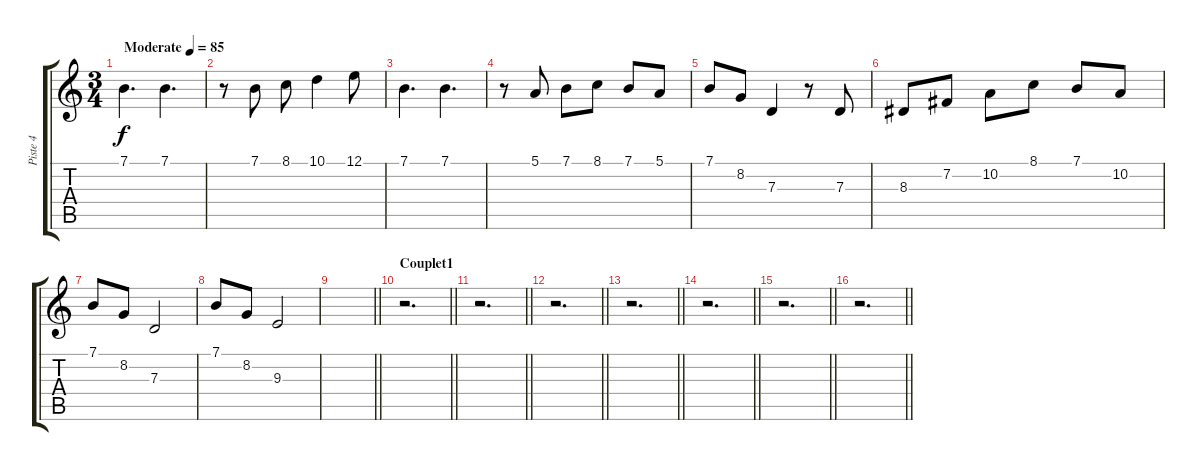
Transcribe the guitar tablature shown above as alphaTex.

\track ("Piste 4" "Piste 4") {instrument musicbox}
\staff {score tabs}
\tuning (E4 B3 G3 D3 A2 E2) {hide}
\ts (3 4)
\tempo (85 "Moderate")
\clef g2
\ks c
7.1.4{d dy f instrument musicbox} 7.1.4{d} |
r.8 7.1.8 8.1.8 10.1.4 12.1.8 |
7.1.4{d} 7.1.4{d} |
r.8 5.1.8 7.1.8 8.1.8 7.1.8 5.1.8 |
7.1.8 8.2.8 7.3.4 r.8 7.3.8 |
8.3.8 7.2.8 10.2.8 8.1.8 7.1.8 10.2.8 |
7.1.8 8.2.8 7.3.2 |
7.1.8 8.2.8 9.3.2 |
\barLineRight lightlight
|
\section ("" "Couplet1")
\barLineRight lightlight
r.2{d} |
\barLineRight lightlight
r.2{d} |
\barLineRight lightlight
r.2{d} |
\barLineRight lightlight
r.2{d} |
\barLineRight lightlight
r.2{d} |
\barLineRight lightlight
r.2{d} |
\barLineRight lightlight
r.2{d}
